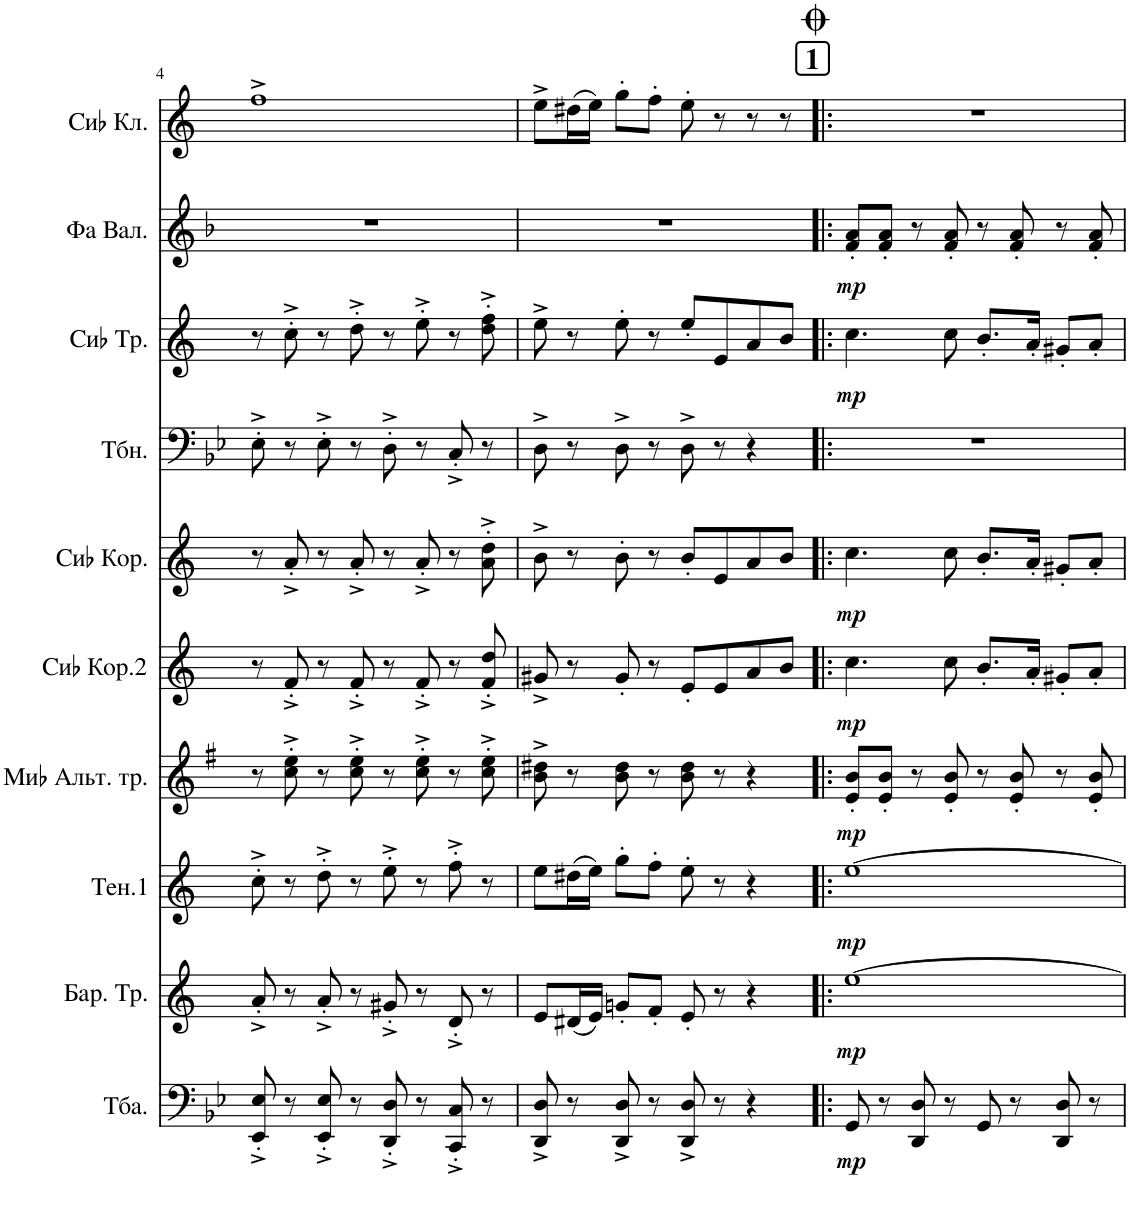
**kern	**dynam	**kern	**dynam	**kern	**dynam	**kern	**dynam	**kern	**dynam	**kern	**dynam	**kern	**kern	**dynam	**kern	**dynam	**kern
*part10	*part10	*part9	*part9	*part8	*part8	*part7	*part7	*part6	*part6	*part5	*part5	*part4	*part3	*part3	*part2	*part2	*part1
*staff10	*staff10	*staff9	*staff9	*staff8	*staff8	*staff7	*staff7	*staff6	*staff6	*staff5	*staff5	*staff4	*staff3	*staff3	*staff2	*staff2	*staff1
*I"Туба	*	*I"Баритоновая труба	*	*I"Тенор 1	*	*I"Миb Альтовая труба	*	*I"Сиb Корнет 2	*	*I"Сиb Корнет	*	*I"Тромбон	*I"Сиb Труба	*	*I"Валторна Фа	*	*I"Сиb Кларнет
*	*	*	*	*	*	*I'Миb Альт. тр.	*	*I'Сиb Кор.2	*	*I'Сиb Кор.	*	*	*I'Сиb Тр.	*	*	*	*I'Сиb Кл.
!!LO:PB:g=z
*clefF4	*	*clefG2	*	*clefG2	*	*clefG2	*	*clefG2	*	*clefG2	*	*clefF4	*clefG2	*	*clefG2	*	*clefG2
*	*	*Trd4c7	*	*Trd4c7	*	*Trd4c7	*	*Trd1c2	*	*Trd1c2	*	*	*Trd1c2	*	*Trd4c7	*	*Trd1c2
*k[b-e-]	*	*k[]	*	*k[]	*	*k[f#]	*	*k[]	*	*k[]	*	*k[b-e-]	*k[]	*	*k[b-]	*	*k[]
*M4/4	*	*M4/4	*	*M4/4	*	*M4/4	*	*M4/4	*	*M4/4	*	*M4/4	*M4/4	*	*M4/4	*	*M4/4
=4	=4	=4	=4	=4	=4	=4	=4	=4	=4	=4	=4	=4	=4	=4	=4	=4	=4
8EE-/'^ 8E-/'^	.	8a'^/	.	8cc'^\	.	8r	.	8r	.	8r	.	8E-'^\	8r	.	1r	.	1ff^
8r	.	8r	.	8r	.	8cc\'^ 8ee\'^	.	8f'^/	.	8a'^/	.	8r	8cc'^\	.	.	.	.
8EE-/'^ 8E-/'^	.	8a'^/	.	8dd'^\	.	8r	.	8r	.	8r	.	8E-'^\	8r	.	.	.	.
8r	.	8r	.	8r	.	8cc\'^ 8ee\'^	.	8f'^/	.	8a'^/	.	8r	8dd'^\	.	.	.	.
8DD/'^ 8D/'^	.	8g#X'^/	.	8ee'^\	.	8r	.	8r	.	8r	.	8D'^\	8r	.	.	.	.
8r	.	8r	.	8r	.	8cc\'^ 8ee\'^	.	8f'^/	.	8a'^/	.	8r	8ee'^\	.	.	.	.
8CC/'^ 8C/'^	.	8d'^/	.	8ff'^\	.	8r	.	8r	.	8r	.	8C'^/	8r	.	.	.	.
8r	.	8r	.	8r	.	8cc\'^ 8ee\'^	.	8f/'^ 8dd/'^	.	8a\'^ 8dd\'^	.	8r	8dd\'^ 8ff\'^	.	.	.	.
=5	=5	=5	=5	=5	=5	=5	=5	=5	=5	=5	=5	=5	=5	=5	=5	=5	=5
8DD/^ 8D/^	.	8e/L	.	8ee\L	.	8b\^ 8dd#X\^	.	8g#X^/	.	8b^\	.	8D^\	8ee^\	.	1r	.	8ee^\L
8r	.	(16d#X/L	.	(16dd#X\L	.	8r	.	8r	.	8r	.	8r	8r	.	.	.	(16dd#X\L
.	.	16e/JJ)	.	16ee\JJ)	.	.	.	.	.	.	.	.	.	.	.	.	16ee\JJ)
8DD/^ 8D/^	.	8gn'/L	.	8gg'\L	.	8b\ 8dd#\	.	8g#'/	.	8b'\	.	8D^\	8ee'\	.	.	.	8gg'\L
8r	.	8f'/J	.	8ff'\J	.	8r	.	8r	.	8r	.	8r	8r	.	.	.	8ff'\J
8DD/^ 8D/^	.	8e'/	.	8ee'\	.	8b\ 8dd#\	.	8e'/L	.	8b'/L	.	8D^\	8ee'/L	.	.	.	8ee'\
8r	.	8r	.	8r	.	8r	.	8e/	.	8e/	.	8r	8e/	.	.	.	8r
4r	.	4r	.	4r	.	4r	.	8a/	.	8a/	.	4r	8a/	.	.	.	8r
.	.	.	.	.	.	.	.	8b/J	.	8b/J	.	.	8b/J	.	.	.	8r
!!LO:REH:place=s1:a:B:cj:fs=14:t=1
=6!|:	=6!|:	=6!|:	=6!|:	=6!|:	=6!|:	=6!|:	=6!|:	=6!|:	=6!|:	=6!|:	=6!|:	=6!|:	=6!|:	=6!|:	=6!|:	=6!|:	=6!|:
!	!LO:DY:b	!	!LO:DY:b	!	!LO:DY:b	!	!LO:DY:b	!	!LO:DY:b	!	!LO:DY:b	!	!	!LO:DY:b	!	!LO:DY:b	!
8GG/	mp	[1ee	mp	[1ee	mp	8e/' 8b/'L	mp	4.cc\	mp	4.cc\	mp	1r	4.cc\	mp	8f/' 8a/'L	mp	1r
8r	.	.	.	.	.	8e/' 8b/'J	.	.	.	.	.	.	.	.	8f/' 8a/'J	.	.
8DD/ 8D/	.	.	.	.	.	8r	.	.	.	.	.	.	.	.	8r	.	.
8r	.	.	.	.	.	8e/' 8b/'	.	8cc\	.	8cc\	.	.	8cc\	.	8f/' 8a/'	.	.
8GG/	.	.	.	.	.	8r	.	8.b'/L	.	8.b'/L	.	.	8.b'/L	.	8r	.	.
8r	.	.	.	.	.	8e/' 8b/'	.	.	.	.	.	.	.	.	8f/' 8a/'	.	.
.	.	.	.	.	.	.	.	16a'/Jk	.	16a'/Jk	.	.	16a'/Jk	.	.	.	.
8DD/ 8D/	.	.	.	.	.	8r	.	8g#X'/L	.	8g#X'/L	.	.	8g#X'/L	.	8r	.	.
8r	.	.	.	.	.	8e/' 8b/'	.	8a'/J	.	8a'/J	.	.	8a'/J	.	8f/' 8a/'	.	.
=	=	=	=	=	=	=	=	=	=	=	=	=	=	=	=	=	=
*-	*-	*-	*-	*-	*-	*-	*-	*-	*-	*-	*-	*-	*-	*-	*-	*-	*-
